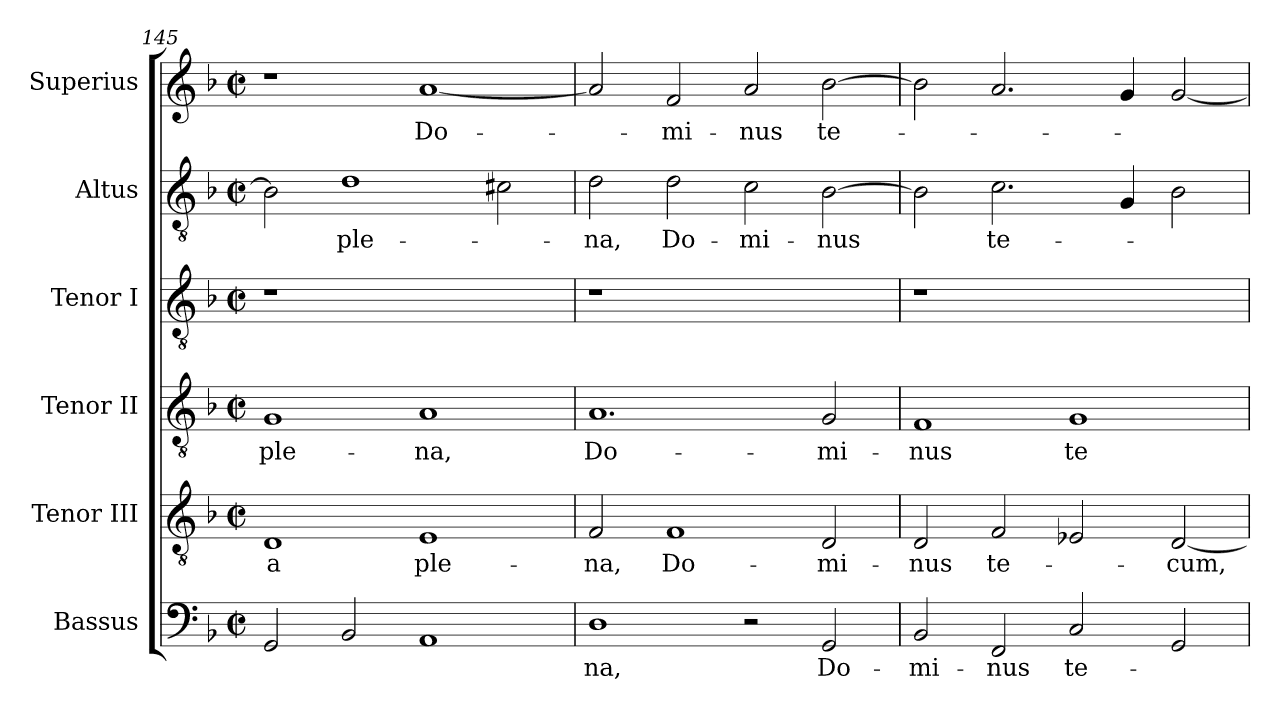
**kern	**text	**kern	**text	**kern	**text	**kern	**kern	**text	**kern	**text
*part6	*part6	*part5	*part5	*part4	*part4	*part3	*part2	*part2	*part1	*part1
*staff6	*staff6	*staff5	*staff5	*staff4	*staff4	*staff3	*staff2	*staff2	*staff1	*staff1
*I"Bassus	*	*I"Tenor III	*	*I"Tenor II	*	*I"Tenor I	*I"Altus	*	*I"Superius	*
*I'B.	*	*I'T.	*	*I'T.	*	*I'T.	*	*	*I'S.	*
*clefF4	*	*clefGv2	*	*clefGv2	*	*clefGv2	*clefGv2	*	*clefG2	*
*	*	*ITrd7c12	*	*ITrd7c12	*	*ITrd7c12	*ITrd7c12	*	*	*
*k[b-]	*	*k[b-]	*	*k[b-]	*	*k[b-]	*k[b-]	*	*k[b-]	*
*F:	*	*F:	*	*F:	*	*F:	*F:	*	*F:	*
*M2/2	*	*M2/2	*	*M2/2	*	*M2/2	*M2/2	*	*M2/2	*
*met(c|)	*	*met(c|)	*	*met(c|)	*	*met(c|)	*met(c|)	*	*met(c|)	*
=145	=145	=145	=145	=145	=145	=145	=145	=145	=145	=145
!	!	!	!LO:LY:b:color=#000000	!	!	!	!	!	!	!
!	!	!	!	!	!LO:LY:b:color=#000000	!LO:N:vis=1	!	!	!	!
2GGi/	.	1DDi	-a	1GGi	ple-	1r	2BB-i\]	.	1r	.
!	!	!	!	!	!	!	!	!LO:LY:b:color=#000000	!	!
2BB-i/	.	.	.	.	.	.	1Di	ple-	.	.
!	!	!	!LO:LY:b:color=#000000	!	!	!	!	!	!	!
!	!	!	!	!	!LO:LY:b:color=#000000	!	!	!	!	!
!	!	!	!	!	!	!	!	!	!	!LO:LY:b:color=#000000
1AAi	.	1EEi	ple-	1AAi	-na,	1ryy	.	.	[<1ai	Do-
.	.	.	.	.	.	.	2C#Xi\	.	.	.
=146	=146	=146	=146	=146	=146	=146	=146	=146	=146	=146
!	!LO:LY:b:color=#000000	!	!	!	!	!	!	!	!	!
!	!	!	!LO:LY:b:color=#000000	!	!	!	!	!	!	!
!	!	!	!	!	!LO:LY:b:color=#000000	!LO:N:vis=1	!	!	!	!
!	!	!	!	!	!	!	!	!LO:LY:b:color=#000000	!	!
1Di	-na,	2FFi/	-na,	1.AAi	Do-	1r	2Di\	-na,	2ai/]	.
!	!	!	!LO:LY:b:color=#000000	!	!	!	!	!	!	!
!	!	!	!	!	!	!	!	!LO:LY:b:color=#000000	!	!
!	!	!	!	!	!	!	!	!	!	!LO:LY:b:color=#000000
.	.	1FFi	Do-	.	.	.	2Di\	Do-	2fi/	-mi-
!	!	!	!	!	!	!	!	!LO:LY:b:color=#000000	!	!
!	!	!	!	!	!	!	!	!	!	!LO:LY:b:color=#000000
2r	.	.	.	.	.	1ryy	2Ci\	-mi-	2ai/	-nus
!	!LO:LY:b:color=#000000	!	!	!	!	!	!	!	!	!
!	!	!	!LO:LY:b:color=#000000	!	!	!	!	!	!	!
!	!	!	!	!	!LO:LY:b:color=#000000	!	!	!	!	!
!	!	!	!	!	!	!	!	!LO:LY:b:color=#000000	!	!
!	!	!	!	!	!	!	!	!	!	!LO:LY:b:color=#000000
2GGi/	Do-	2DDi/	-mi-	2GGi/	-mi-	.	[>2BB-i\	-nus	[>2b-i\	te-
=147	=147	=147	=147	=147	=147	=147	=147	=147	=147	=147
!	!LO:LY:b:color=#000000	!	!	!	!	!	!	!	!	!
!	!	!	!LO:LY:b:color=#000000	!	!	!	!	!	!	!
!	!	!	!	!	!LO:LY:b:color=#000000	!LO:N:vis=1	!	!	!	!
2BB-i/	-mi-	2DDi/	-nus	1FFi	-nus	1r	2BB-i\]	.	2b-i\]	.
!	!LO:LY:b:color=#000000	!	!	!	!	!	!	!	!	!
!	!	!	!LO:LY:b:color=#000000	!	!	!	!	!	!	!
!	!	!	!	!	!	!	!	!LO:LY:b:color=#000000	!	!
2FFi/	-nus	2FFi/	te-	.	.	.	2.Ci\	te-	2.ai/	.
!	!LO:LY:b:color=#000000	!	!	!	!	!	!	!	!	!
!	!	!	!	!	!LO:LY:b:color=#000000	!	!	!	!	!
2Ci/	te-	2EE-Xi/	.	1GGi	te-	1ryy	.	.	.	.
.	.	.	.	.	.	.	4GGi/	.	4gi/	.
!	!	!	!LO:LY:b:color=#000000	!	!	!	!	!	!	!
2GGi/	.	[<2DDi/	-cum,	.	.	.	2BB-i\	.	[<2gi/	.
=	=	=	=	=	=	=	=	=	=	=
*-	*-	*-	*-	*-	*-	*-	*-	*-	*-	*-
